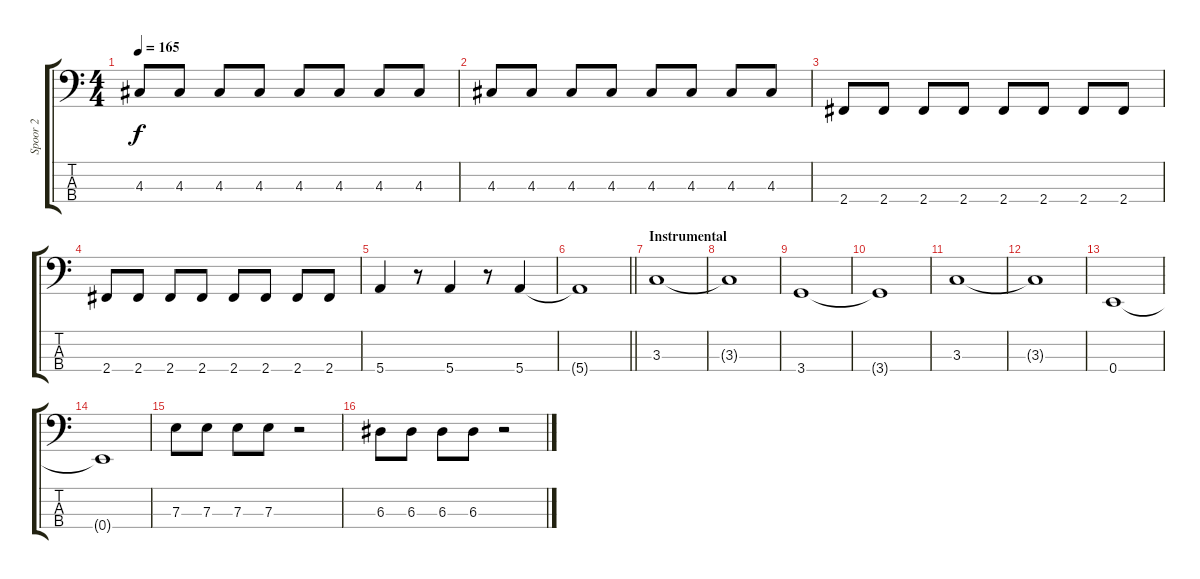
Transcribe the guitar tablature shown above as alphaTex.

\track ("Spoor 2" "Spoor 2") {instrument electricbassfinger}
\staff {score tabs}
\tuning (G2 D2 A1 E1) {hide}
\ts (4 4)
\tempo 165
\clef f4
\ks c
4.3.8{dy f} 4.3.8 4.3.8 4.3.8 4.3.8 4.3.8 4.3.8 4.3.8 |
4.3.8 4.3.8 4.3.8 4.3.8 4.3.8 4.3.8 4.3.8 4.3.8 |
2.4.8 2.4.8 2.4.8 2.4.8 2.4.8 2.4.8 2.4.8 2.4.8 |
2.4.8 2.4.8 2.4.8 2.4.8 2.4.8 2.4.8 2.4.8 2.4.8 |
5.4.4 r.8 5.4.4 r.8 5.4.4 |
\barLineRight lightlight
5.4{t}.1 |
\section ("" "Instrumental")
3.3.1 |
3.3{t}.1 |
3.4.1 |
3.4{t}.1 |
3.3.1 |
3.3{t}.1 |
0.4.1 |
0.4{t}.1 |
7.3.8 7.3.8 7.3.8 7.3.8 r.2 |
6.3.8 6.3.8 6.3.8 6.3.8 r.2
